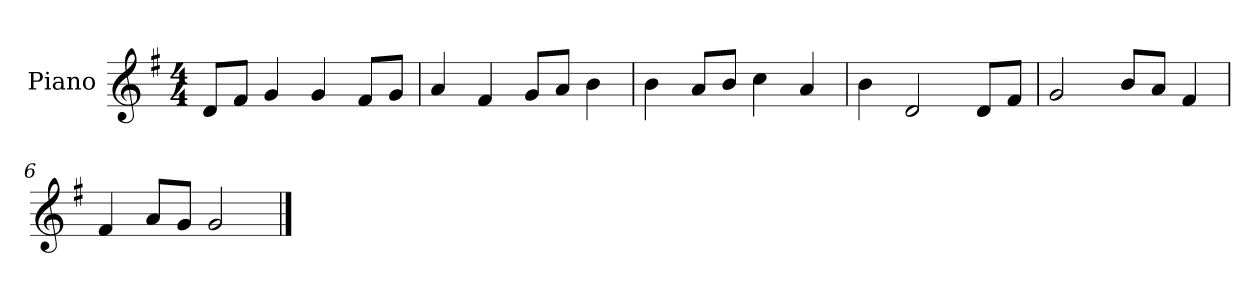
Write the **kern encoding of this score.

**kern
*part1
*staff1
*I"Piano
*I'P-no
*clefG2
*k[f#]
*M4/4
*MM90
=1
8d/L
8f#/J
4g/
4g/
8f#/L
8g/J
=2
4a/
4f#/
8g/L
8a/J
4b\
=3
4b\
8a/L
8b/J
4cc\
4a/
=4
4b\
2d/
8d/L
8f#/J
=5
2g/
8b/L
8a/J
4f#/
=6
4f#/
8a/L
8g/J
2g/
==
*-
